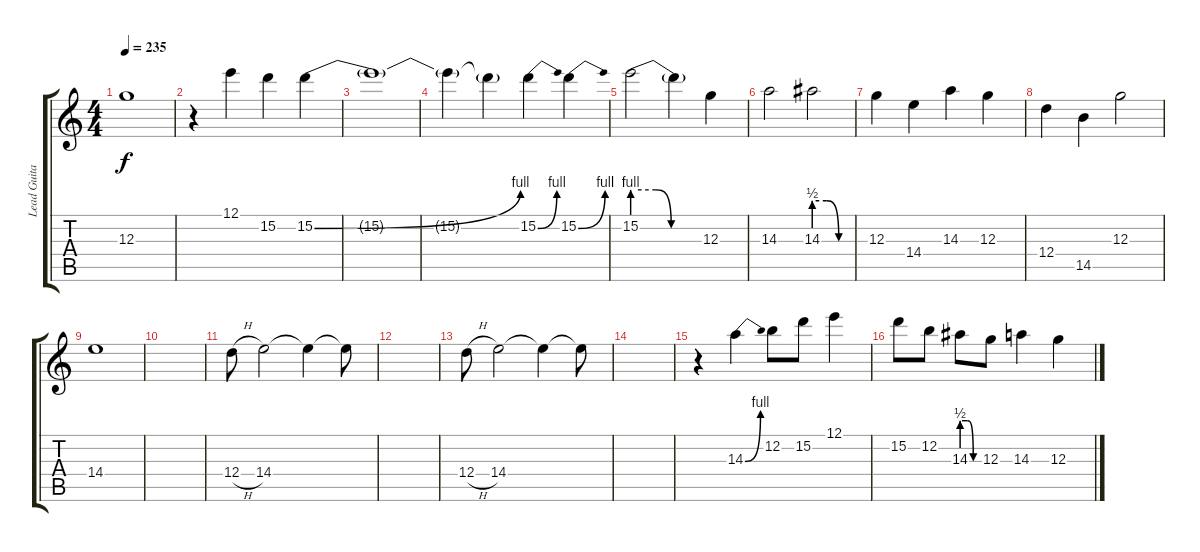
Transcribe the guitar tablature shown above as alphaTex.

\track ("Lead Guitar" "Lead Guita") {instrument contrabass}
\staff {score tabs}
\tuning (E4 B3 G3 D3 A2 E2) {hide}
\ts (4 4)
\tempo 235
\clef g2
\ks c
12.3{t}.1{dy f} |
r.4 12.1.4 15.2.4 15.2{be (bend 0 0 60 4)}.4 |
15.2{t}.1 |
15.2{t}.4 15.2{t}.4 15.2{be (bend 0 0 60 4)}.4 15.2{be (bend 0 0 60 4)}.4 |
15.2{be (custom 0 4 20 4 33 0 60 0)}.2 15.2{t}.4 12.3.4 |
14.3.2 14.3{be (custom 0 2 20 2 40 0 60 0)}.2 |
12.3.4 14.4.4 14.3.4 12.3.4 |
12.4.4 14.5.4 12.3.2 |
14.4.1 |
|
12.4{h}.8 14.4.2 14.4{t}.4 14.4{t}.8 |
|
12.4{h}.8 14.4.2 14.4{t}.4 14.4{t}.8 |
|
r.4 14.3{be (bend 0 0 60 4)}.4 12.2.8 15.2.8 12.1.4 |
15.2.8 12.2.8 14.3{be (custom 0 2 20 2 40 0 60 0)}.8 12.3.8 14.3.4 12.3.4
